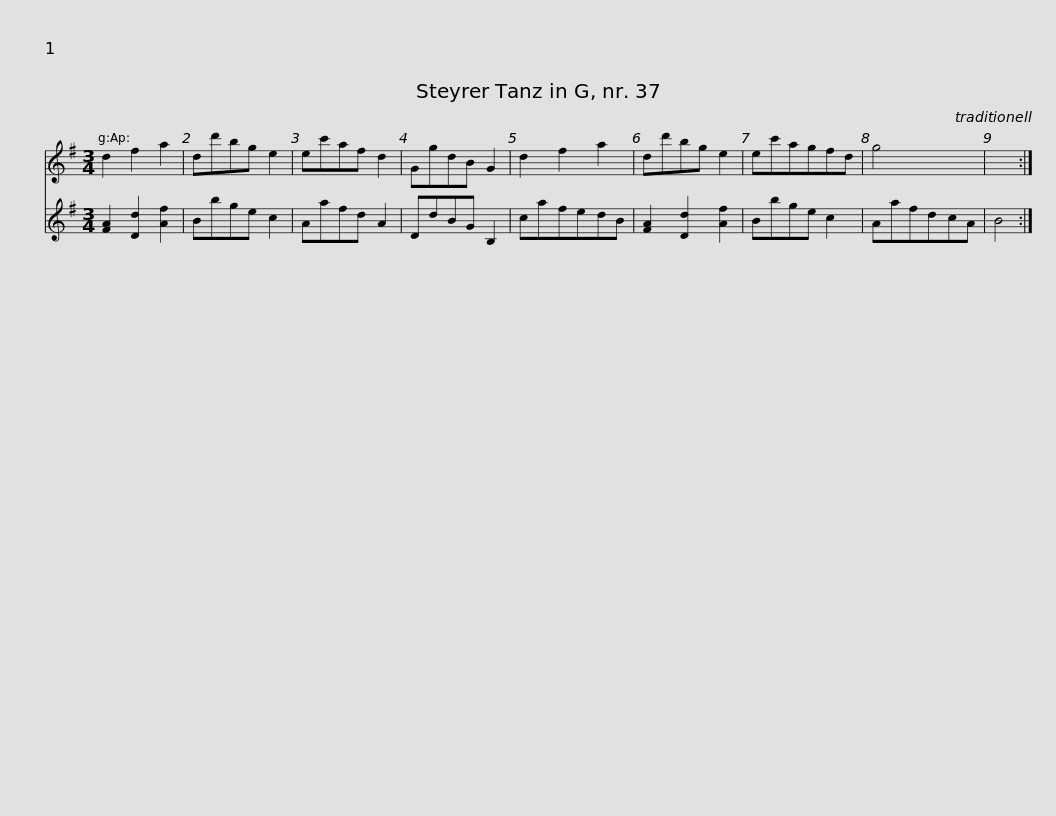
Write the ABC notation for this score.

X:1
%%score 1 2
L:1/8
M:3/4
I:linebreak $
K:G
V:1 treble
V:2 treble
V:1
 d2 f2 a2 | dd'bg e2 | ec'af d2 | GgdB G2 | d2 f2 a2 | %5
 dd'bg e2 | ec'agfd | g4 x2 |$ x4 :| %9
V:2
 [FA]2 [Dd]2 [Af]2 | Bbge c2 | Aafd A2 | DdBG B,2 | cafedB | %5
 [FA]2 [Dd]2 [Af]2 | Bbge c2 | AafdcA |$ B4 :| %9
